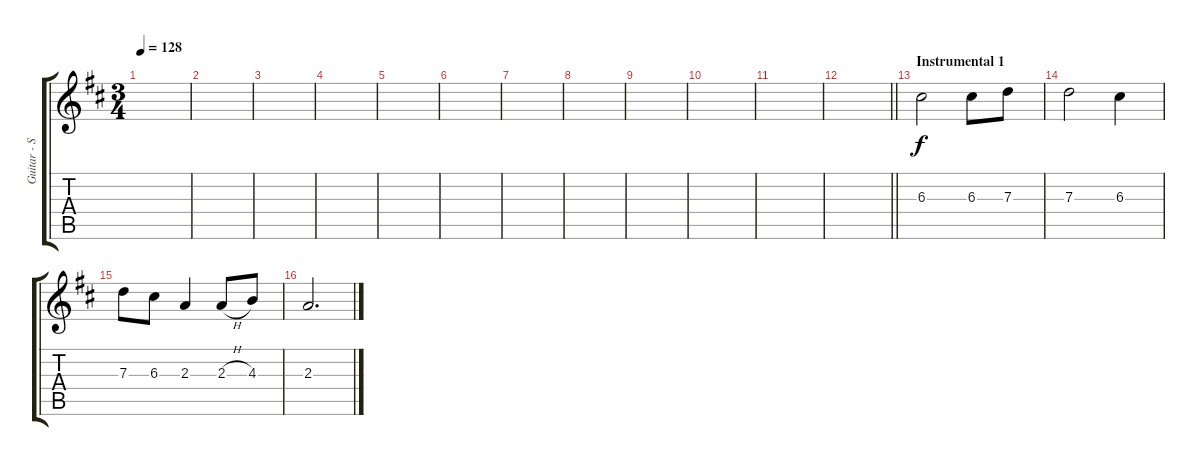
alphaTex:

\track ("Guitar - Simon Neil" "Guitar - S") {instrument electricguitarclean}
\staff {score tabs}
\tuning (E4 B3 G3 D3 A2 D2) {hide}
\ts (3 4)
\tempo 128
\clef g2
\ks d
|
|
|
|
|
|
|
|
|
|
|
\barLineRight lightlight
|
\section ("" "Instrumental 1")
6.3.2 6.3.8 7.3.8 |
7.3.2 6.3.4 |
7.3.8 6.3.8 2.3.4 2.3{h}.8 4.3.8 |
2.3.2{d}
